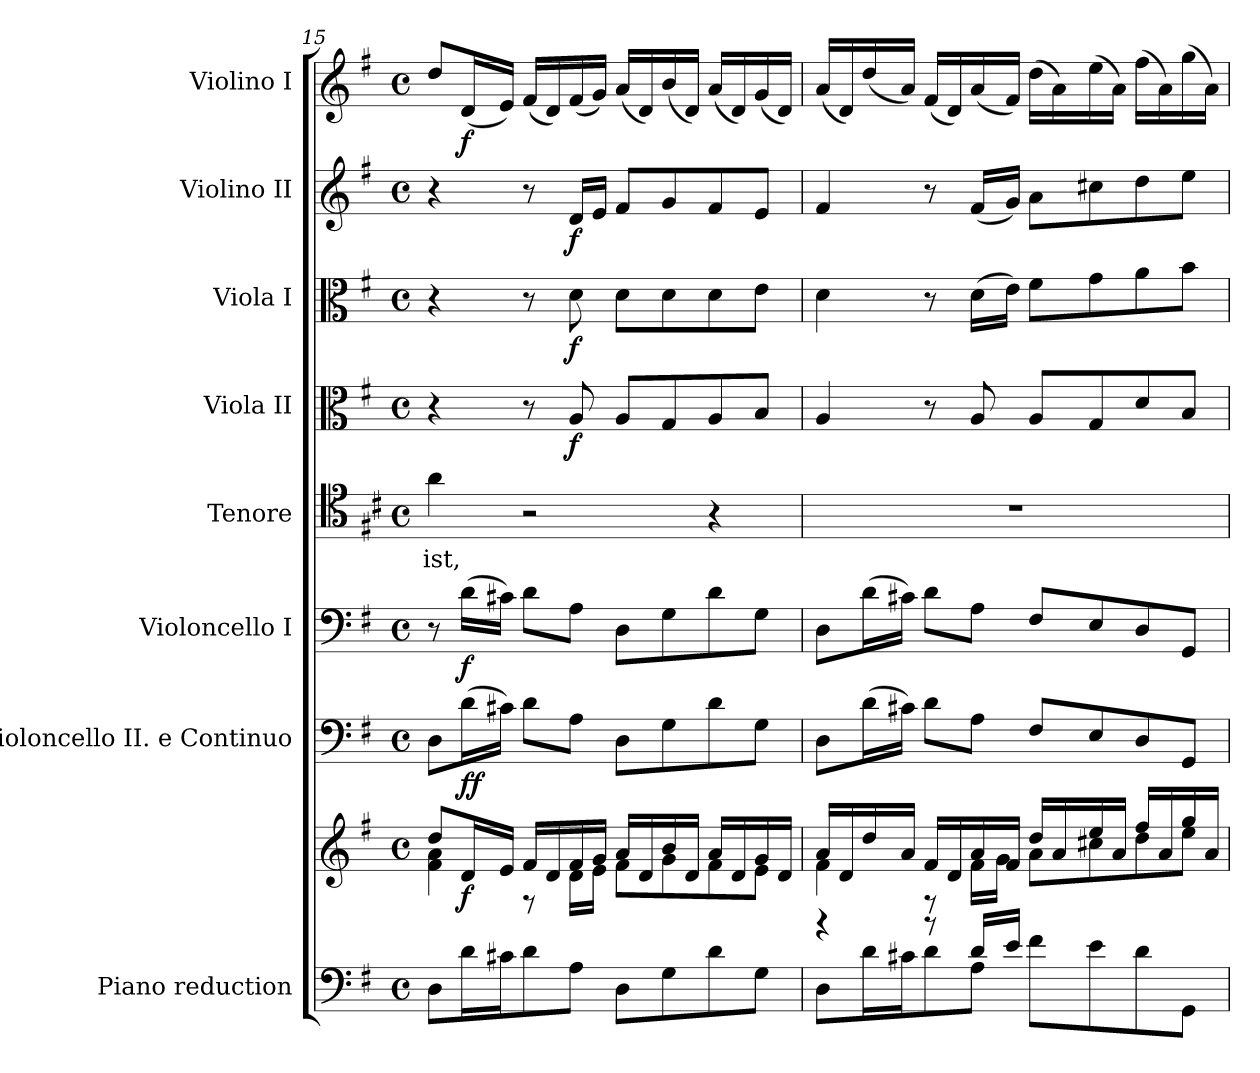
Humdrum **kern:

**kern	**kern	**dynam	**kern	**dynam	**kern	**dynam	**kern	**text	**kern	**dynam	**kern	**dynam	**kern	**dynam	**kern	**dynam
*part8	*part8	*part8	*part7	*part7	*part6	*part6	*part5	*part5	*part4	*part4	*part3	*part3	*part2	*part2	*part1	*part1
*staff9	*staff8	*staff8/9	*staff7	*staff7	*staff6	*staff6	*staff5	*staff5	*staff4	*staff4	*staff3	*staff3	*staff2	*staff2	*staff1	*staff1
*I"Piano reduction	*	*	*I"Violoncello II.  e Continuo	*	*I"Violoncello I	*	*I"Tenore	*	*I"Viola II	*	*I"Viola I	*	*I"Violino II	*	*I"Violino I	*
*I'Pno	*	*	*	*	*	*	*	*	*	*	*I'Vla	*	*I'Vln	*	*I'Vln	*
*clefF4	*clefG2	*	*clefF4	*	*clefF4	*	*clefC4	*	*clefC3	*	*clefC3	*	*clefG2	*	*clefG2	*
*	*	*	*ITrd7c12	*	*	*	*ITrd4c7	*	*	*	*	*	*	*	*	*
*k[f#]	*k[f#]	*	*k[f#]	*	*k[f#]	*	*k[f#]	*	*k[f#]	*	*k[f#]	*	*k[f#]	*	*k[f#]	*
*G:	*G:	*	*G:	*	*G:	*	*G:	*	*G:	*	*G:	*	*G:	*	*G:	*
*M4/4	*M4/4	*	*M4/4	*	*M4/4	*	*M4/4	*	*M4/4	*	*M4/4	*	*M4/4	*	*M4/4	*
*met(c)	*met(c)	*	*met(c)	*	*met(c)	*	*met(c)	*	*met(c)	*	*met(c)	*	*met(c)	*	*met(c)	*
=15	=15	=15	=15	=15	=15	=15	=15	=15	=15	=15	=15	=15	=15	=15	=15	=15
*	*^	*	*	*	*	*	*	*	*	*	*	*	*	*	*	*
!	!	!	!	!	!	!	!	!	!LO:LY:b	!	!	!	!	!	!	!	!
8D\L	8dd/L	4f#\ 4a\	.	8DD\L	.	8r	.	4d\	ist,	4r	.	4r	.	4r	.	8dd/L	.
!	!	!	!LO:DY:b	!	!LO:DY:b	!	!	!	!	!	!	!	!	!	!	!	!
!	!	!	!	!	!LO:DY:n=1:b	!	!LO:DY:b	!	!	!	!	!	!	!	!	!	!LO:DY:b
16d\L	16d/L	.	f	(16D\L	f f	(16d\LL	f	.	.	.	.	.	.	.	.	(16d/L	f
16c#X\J	16e/JJ	.	.	16C#X\JJ)	.	16c#X\JJ)	.	.	.	.	.	.	.	.	.	16e/JJ)	.
8d\	16f#/LL	8r	.	8D\L	.	8d\L	.	2r	.	8r	.	8r	.	8r	.	(16f#/LL	.
.	16d/	.	.	.	.	.	.	.	.	.	.	.	.	.	.	16d/)	.
!	!	!	!	!	!	!	!	!	!	!	!LO:DY:b	!	!LO:DY:b	!	!LO:DY:b	!	!
8A\J	16f#/	16d\LL	.	8AA\J	.	8A\J	.	.	.	8A/	f	8d\	f	16d/LL	f	(16f#/	.
.	16g/JJ	16e\JJ	.	.	.	.	.	.	.	.	.	.	.	16e/JJ	.	16g/JJ)	.
8D\L	16a/LL	8f#\L	.	8DD\L	.	8D\L	.	.	.	8A/L	.	8d\L	.	8f#/L	.	(16a/LL	.
.	16d/	.	.	.	.	.	.	.	.	.	.	.	.	.	.	16d/)	.
8G\	16b/	8g\	.	8GG\	.	8G\	.	.	.	8G/	.	8d\	.	8g/	.	(16b/	.
.	16d/JJ	.	.	.	.	.	.	.	.	.	.	.	.	.	.	16d/JJ)	.
8d\	16a/LL	8f#\	.	8D\	.	8d\	.	4r	.	8A/	.	8d\	.	8f#/	.	(16a/LL	.
.	16d/	.	.	.	.	.	.	.	.	.	.	.	.	.	.	16d/)	.
8G\J	16g/	8e\J	.	8GG\J	.	8G\J	.	.	.	8B/J	.	8e\J	.	8e/J	.	(16g/	.
.	16d/JJ	.	.	.	.	.	.	.	.	.	.	.	.	.	.	16d/JJ)	.
!!LO:PB:g=z
=16	=16	=16	=16	=16	=16	=16	=16	=16	=16	=16	=16	=16	=16	=16	=16	=16	=16
*^	*	*	*	*	*	*	*	*	*	*	*	*	*	*	*	*	*
4r	8D\L	16a/LL	4f#\	.	8DD\L	.	8D\L	.	1r	.	4A/	.	4d\	.	4f#/	.	(16a/LL	.
.	.	16d/	.	.	.	.	.	.	.	.	.	.	.	.	.	.	16d/)	.
.	16d\L	16dd/	.	.	(16D\L	.	(16d\L	.	.	.	.	.	.	.	.	.	(16dd/	.
.	16c#X\J	16a/JJ	.	.	16C#X\JJ)	.	16c#X\JJ)	.	.	.	.	.	.	.	.	.	16a/JJ)	.
8r	8d\	16f#/LL	8r	.	8D\L	.	8d\L	.	.	.	8r	.	8r	.	8r	.	(16f#/LL	.
.	.	16d/	.	.	.	.	.	.	.	.	.	.	.	.	.	.	16d/)	.
16d/LL	8A\J	16a/	16f#\LL	.	8AA\J	.	8A\J	.	.	.	8A/	.	(16d\LL	.	(16f#/LL	.	(16a/	.
16e/JJ	.	16f#/JJ	16g\JJ	.	.	.	.	.	.	.	.	.	16e\JJ)	.	16g/JJ)	.	16f#/JJ)	.
2ryy	8f#\L	16dd/LL	8a\L	.	8FF#/L	.	8F#/L	.	.	.	8A/L	.	8f#\L	.	8a\L	.	(16dd\LL	.
.	.	16a/	.	.	.	.	.	.	.	.	.	.	.	.	.	.	16a\)	.
.	8e\	16ee/	8cc#X\	.	8EE/	.	8E/	.	.	.	8G/	.	8g\	.	8cc#X\	.	(16ee\	.
.	.	16a/JJ	.	.	.	.	.	.	.	.	.	.	.	.	.	.	16a\JJ)	.
.	8d\	16ff#/LL	8dd\	.	8DD/	.	8D/	.	.	.	8d/	.	8a\	.	8dd\	.	(16ff#\LL	.
.	.	16a/	.	.	.	.	.	.	.	.	.	.	.	.	.	.	16a\)	.
.	8GG\J	16gg/	8ee\J	.	8GGG/J	.	8GG/J	.	.	.	8B/J	.	8b\J	.	8ee\J	.	(16gg\	.
.	.	16a/JJ	.	.	.	.	.	.	.	.	.	.	.	.	.	.	16a\JJ)	.
*v	*v	*	*	*	*	*	*	*	*	*	*	*	*	*	*	*	*	*
*	*v	*v	*	*	*	*	*	*	*	*	*	*	*	*	*	*	*
=	=	=	=	=	=	=	=	=	=	=	=	=	=	=	=	=
*-	*-	*-	*-	*-	*-	*-	*-	*-	*-	*-	*-	*-	*-	*-	*-	*-
